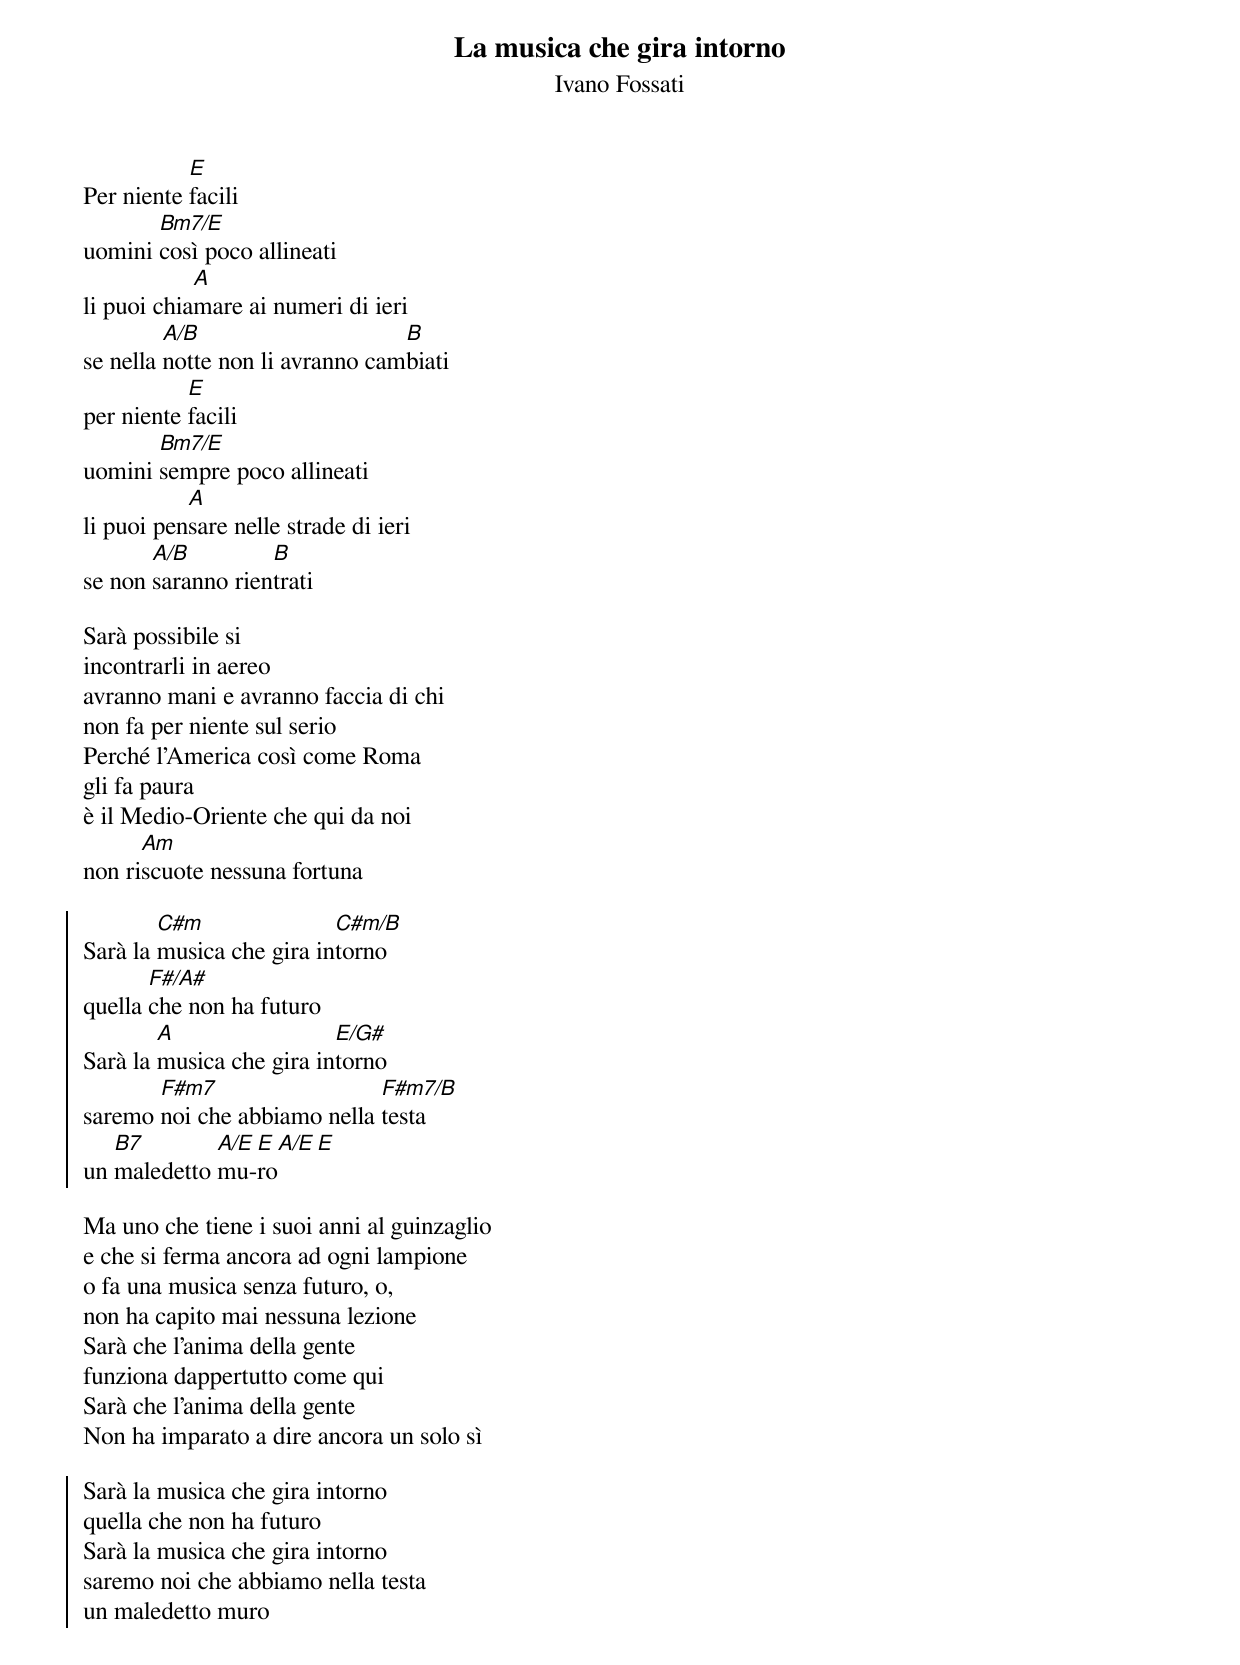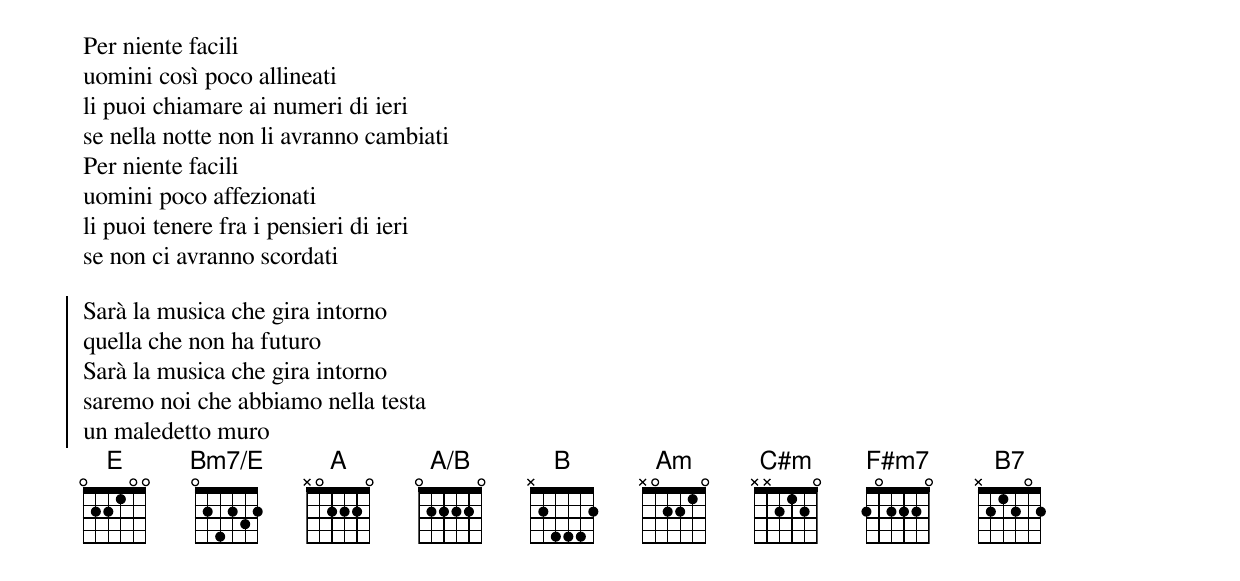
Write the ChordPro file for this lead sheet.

{title: La musica che gira intorno}
{subtitle: Ivano Fossati}
{define: A/B base-fret 0 frets 0 2 2 2 2 0}
{define: Bm7/E base-fret 0 frets 0 2 4 2 3 2}
Per niente [E]facili
uomini [Bm7/E]così poco allineati
li puoi chia[A]mare ai numeri di ieri
se nella [A/B]notte non li avranno cam[B]biati
per niente [E]facili
uomini [Bm7/E]sempre poco allineati
li puoi pen[A]sare nelle strade di ieri
se non [A/B]saranno rien[B]trati

Sarà possibile si
incontrarli in aereo
avranno mani e avranno faccia di chi
non fa per niente sul serio
Perché l'America così come Roma
gli fa paura
è il Medio-Oriente che qui da noi
non ri[Am]scuote nessuna fortuna

{soc}
Sarà la [C#m]musica che gira in[C#m/B]torno
quella [F#/A#]che non ha futuro
Sarà la [A]musica che gira in[E/G#]torno
saremo [F#m7]noi che abbiamo nella [F#m7/B]testa
un [B7]maledetto [A/E]mu-[E]ro[A/E][E]
{eoc}

Ma uno che tiene i suoi anni al guinzaglio
e che si ferma ancora ad ogni lampione
o fa una musica senza futuro, o,
non ha capito mai nessuna lezione
Sarà che l'anima della gente
funziona dappertutto come qui
Sarà che l'anima della gente
Non ha imparato a dire ancora un solo sì

{soc}
Sarà la musica che gira intorno
quella che non ha futuro
Sarà la musica che gira intorno
saremo noi che abbiamo nella testa
un maledetto muro
{eoc}


Per niente facili
uomini così poco allineati
li puoi chiamare ai numeri di ieri
se nella notte non li avranno cambiati
Per niente facili
uomini poco affezionati
li puoi tenere fra i pensieri di ieri
se non ci avranno scordati

{soc}
Sarà la musica che gira intorno
quella che non ha futuro
Sarà la musica che gira intorno
saremo noi che abbiamo nella testa
un maledetto muro
{eoc}
